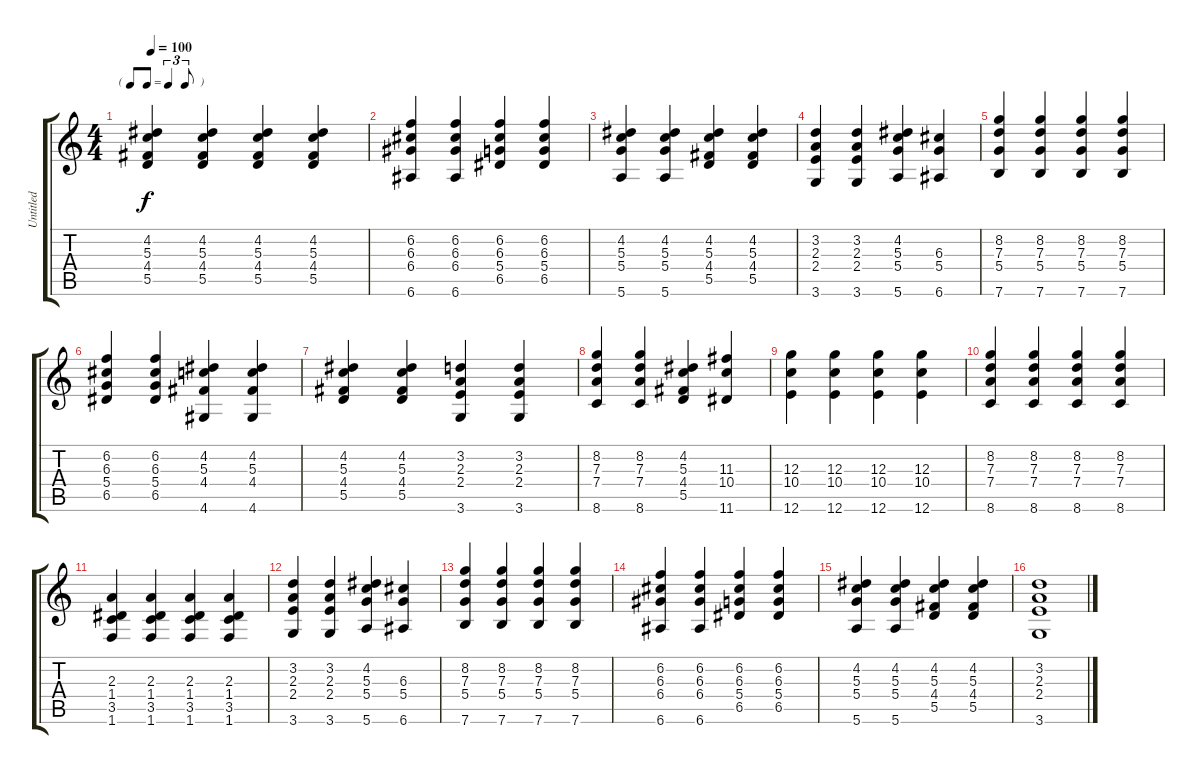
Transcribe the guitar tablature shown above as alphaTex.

\track ("Untitled" "Untitled") {instrument acousticguitarnylon}
\staff {score tabs}
\tuning (E4 B3 G3 D3 A2 E2) {hide}
\ts (4 4)
\tf triplet8th
\tempo 100
\clef g2
\ks c
(4.2 5.3 4.4 5.5).4{dy f} (4.2 5.3 4.4 5.5).4 (4.2 5.3 4.4 5.5).4 (4.2 5.3 4.4 5.5).4 |
(6.2 6.3 6.4 6.6).4 (6.2 6.3 6.4 6.6).4 (6.2 6.3 5.4 6.5).4 (6.2 6.3 5.4 6.5).4 |
(4.2 5.3 5.4 5.6).4 (4.2 5.3 5.4 5.6).4 (4.2 5.3 4.4 5.5).4 (4.2 5.3 4.4 5.5).4 |
(3.2 2.3 2.4 3.6).4 (3.2 2.3 2.4 3.6).4 (4.2 5.3 5.4 5.6).4 (6.3 5.4 6.6).4 |
(8.2 7.3 5.4 7.6).4 (8.2 7.3 5.4 7.6).4 (8.2 7.3 5.4 7.6).4 (8.2 7.3 5.4 7.6).4 |
(6.2 6.3 5.4 6.5).4 (6.2 6.3 5.4 6.5).4 (4.2 5.3 4.4 4.6).4 (4.2 5.3 4.4 4.6).4 |
(4.2 5.3 4.4 5.5).4 (4.2 5.3 4.4 5.5).4 (3.2 2.3 2.4 3.6).4 (3.2 2.3 2.4 3.6).4 |
(8.2 7.3 7.4 8.6).4 (8.2 7.3 7.4 8.6).4 (4.2 5.3 4.4 5.5).4 (11.3 10.4 11.6).4 |
(12.3 10.4 12.6).4 (12.3 10.4 12.6).4 (12.3 10.4 12.6).4 (12.3 10.4 12.6).4 |
(8.2 7.3 7.4 8.6).4 (8.2 7.3 7.4 8.6).4 (8.2 7.3 7.4 8.6).4 (8.2 7.3 7.4 8.6).4 |
(2.3 1.4 3.5 1.6).4 (2.3 1.4 3.5 1.6).4 (2.3 1.4 3.5 1.6).4 (2.3 1.4 3.5 1.6).4 |
(3.2 2.3 2.4 3.6).4 (3.2 2.3 2.4 3.6).4 (4.2 5.3 5.4 5.6).4 (6.3 5.4 6.6).4 |
(8.2 7.3 5.4 7.6).4 (8.2 7.3 5.4 7.6).4 (8.2 7.3 5.4 7.6).4 (8.2 7.3 5.4 7.6).4 |
(6.2 6.3 6.4 6.6).4 (6.2 6.3 6.4 6.6).4 (6.2 6.3 5.4 6.5).4 (6.2 6.3 5.4 6.5).4 |
(4.2 5.3 5.4 5.6).4 (4.2 5.3 5.4 5.6).4 (4.2 5.3 4.4 5.5).4 (4.2 5.3 4.4 5.5).4 |
(3.2 2.3 2.4 3.6).1
